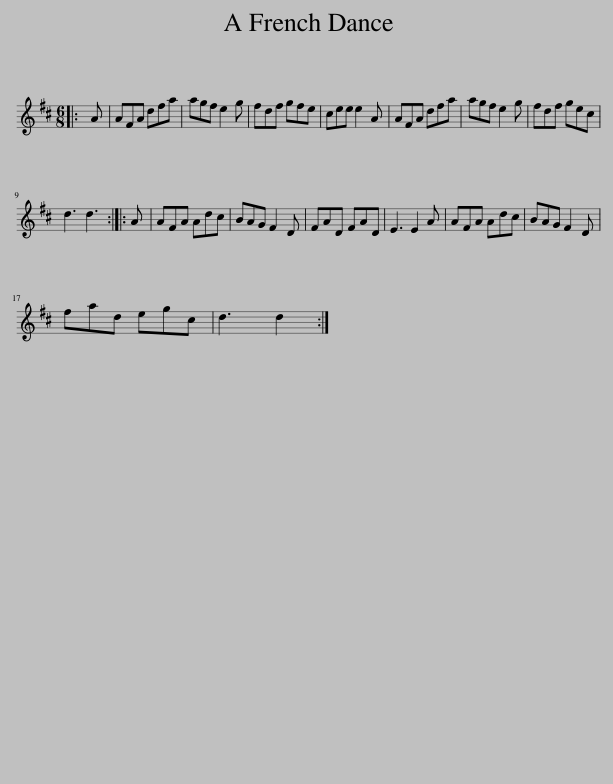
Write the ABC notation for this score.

X:1
L:1/8
M:6/8
I:linebreak $
K:D
V:1 treble
V:1
|: A | AFA dfa | agf e2 g | fdf gfe | cee e2 A | %5
 AFA dfa | agf e2 g | fdf gec |$ d3 d3 :: A | %10
 AFA Adc | BAG F2 D | FAD FAD | E3 E2 A | AFA Adc | %15
 BAG F2 D |$ fad egc | d3 d2 :| %18
